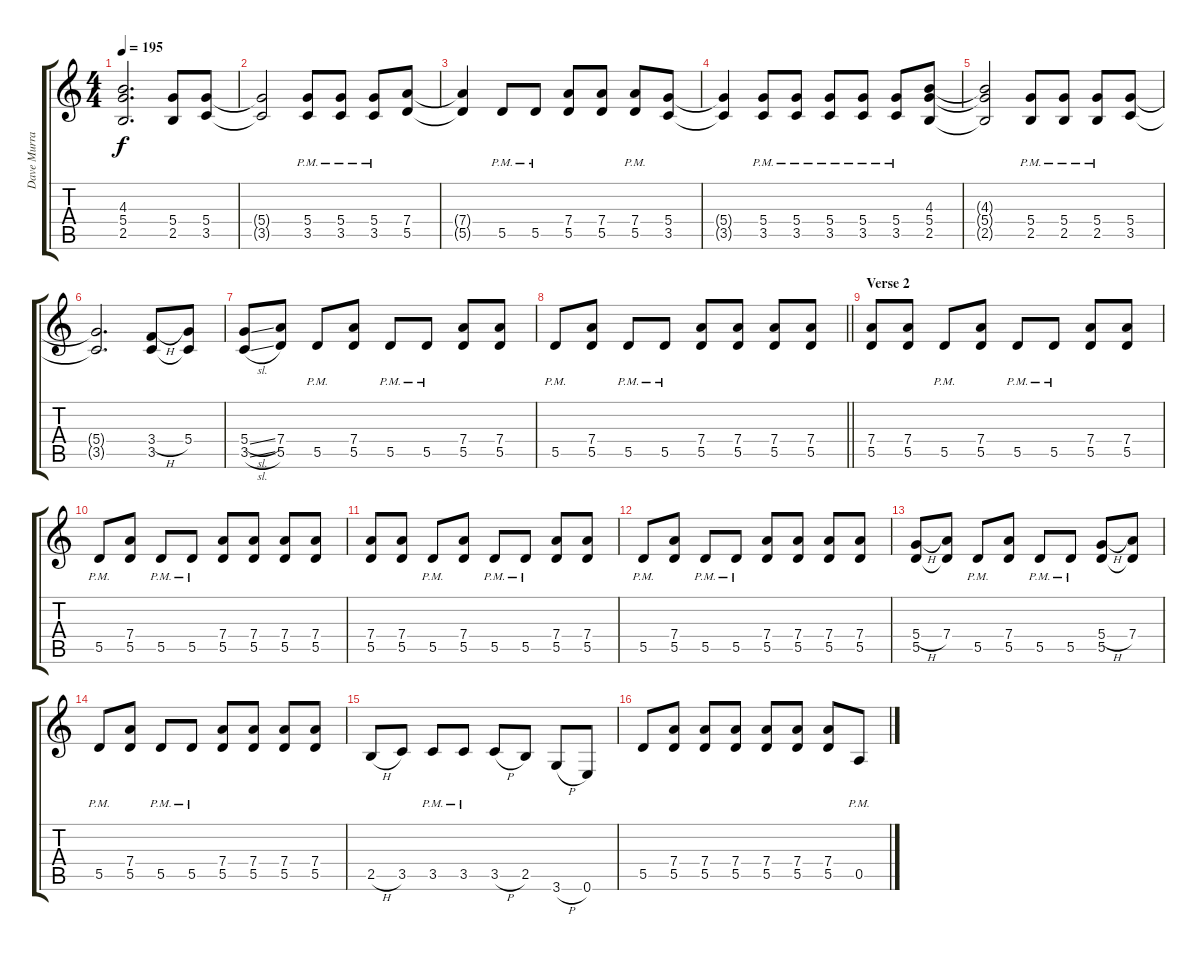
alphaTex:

\track ("Dave Murray" "Dave Murra") {instrument overdrivenguitar}
\staff {score tabs}
\tuning (E4 B3 G3 D3 A2 E2) {hide}
\ts (4 4)
\tempo 195
\clef g2
\ks c
(4.3{t} 5.4{t} 2.5{t}).2{d dy f} (5.4 2.5).8 (5.4 3.5).8 |
(5.4{t} 3.5{t}).2 (5.4{pm} 3.5{pm}).8 (5.4{pm} 3.5{pm}).8 (5.4{pm} 3.5{pm}).8 (7.4 5.5).8 |
(7.4{t} 5.5{t}).4 5.5{pm}.8 5.5{pm}.8 (7.4 5.5).8 (7.4 5.5).8 (7.4{pm} 5.5{pm}).8 (5.4 3.5).8 |
(5.4{t} 3.5{t}).4 (5.4{pm} 3.5{pm}).8 (5.4{pm} 3.5{pm}).8 (5.4{pm} 3.5{pm}).8 (5.4{pm} 3.5{pm}).8 (5.4{pm} 3.5{pm}).8 (4.3 5.4 2.5).8 |
(4.3{t} 5.4{t} 2.5{t}).2 (5.4{pm} 2.5{pm}).8 (5.4{pm} 2.5{pm}).8 (5.4{pm} 2.5{pm}).8 (5.4 3.5).8 |
(5.4{t} 3.5{t}).2{d} (3.4{h} 3.5).8 (5.4 3.5{t}).8 |
(5.4{sl} 3.5{sl}).8 (7.4 5.5).8 5.5{pm}.8 (7.4 5.5).8 5.5{pm}.8 5.5{pm}.8 (7.4 5.5).8 (7.4 5.5).8 |
\barLineRight lightlight
5.5{pm}.8 (7.4 5.5).8 5.5{pm}.8 5.5{pm}.8 (7.4 5.5).8 (7.4 5.5).8 (7.4 5.5).8 (7.4 5.5).8 |
\section ("" "Verse 2")
(7.4 5.5).8 (7.4 5.5).8 5.5{pm}.8 (7.4 5.5).8 5.5{pm}.8 5.5{pm}.8 (7.4 5.5).8 (7.4 5.5).8 |
5.5{pm}.8 (7.4 5.5).8 5.5{pm}.8 5.5{pm}.8 (7.4 5.5).8 (7.4 5.5).8 (7.4 5.5).8 (7.4 5.5).8 |
(7.4 5.5).8 (7.4 5.5).8 5.5{pm}.8 (7.4 5.5).8 5.5{pm}.8 5.5{pm}.8 (7.4 5.5).8 (7.4 5.5).8 |
5.5{pm}.8 (7.4 5.5).8 5.5{pm}.8 5.5{pm}.8 (7.4 5.5).8 (7.4 5.5).8 (7.4 5.5).8 (7.4 5.5).8 |
(5.4{h} 5.5).8 (7.4 5.5{t}).8 5.5{pm}.8 (7.4 5.5).8 5.5{pm}.8 5.5{pm}.8 (5.4{h} 5.5).8 (7.4 5.5{t}).8 |
5.5{pm}.8 (7.4 5.5).8 5.5{pm}.8 5.5{pm}.8 (7.4 5.5).8 (7.4 5.5).8 (7.4 5.5).8 (7.4 5.5).8 |
2.5{h}.8 3.5.8 3.5{pm}.8 3.5{pm}.8 3.5{h}.8 2.5.8 3.6{h}.8 0.6.8 |
5.5.8 (7.4 5.5).8 (7.4 5.5).8 (7.4 5.5).8 (7.4 5.5).8 (7.4 5.5).8 (7.4 5.5).8 0.5{pm}.8
